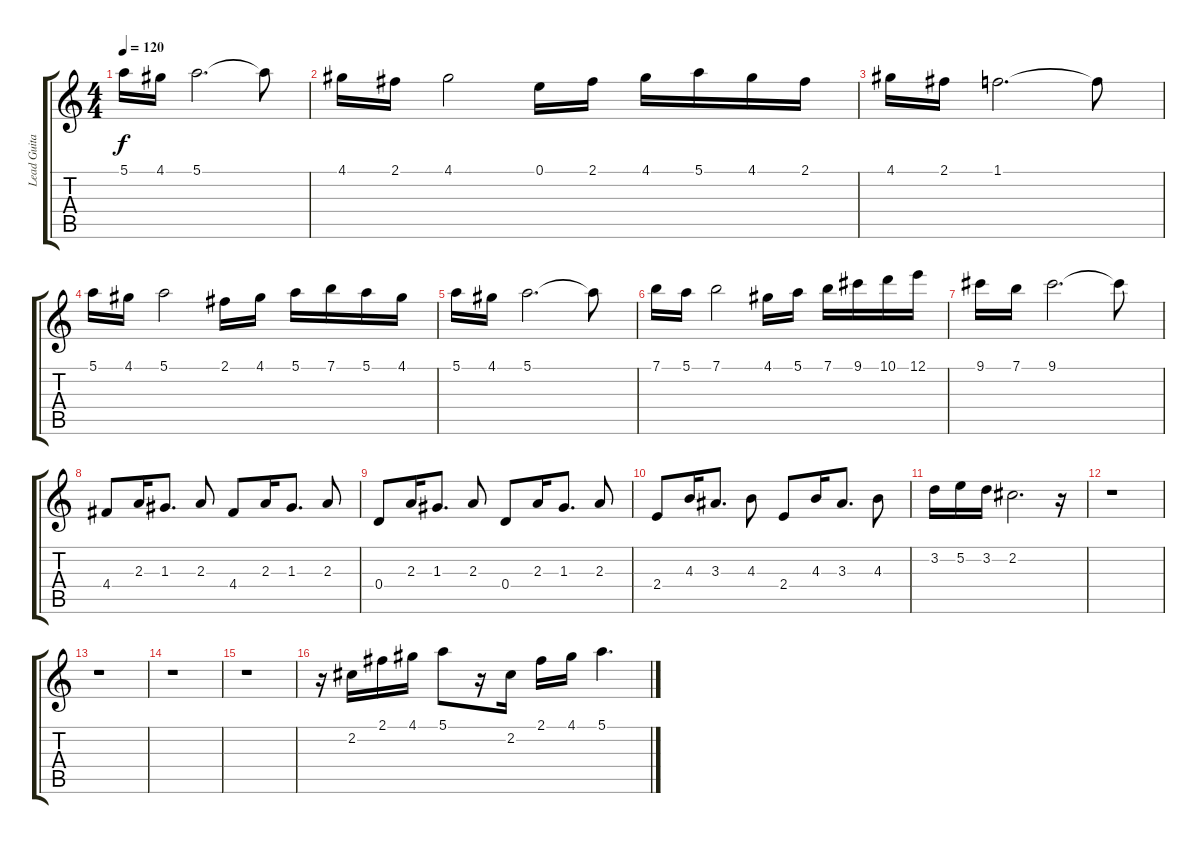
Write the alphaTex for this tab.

\track ("Lead Guitar" "Lead Guita") {instrument overdrivenguitar}
\staff {score tabs}
\tuning (E4 B3 G3 D3 A2 E2) {hide}
\ts (4 4)
\tempo 120
\clef g2
\ks c
5.1.16{dy f} 4.1.16 5.1.2{d} 5.1{t}.8 |
4.1.16 2.1.16 4.1.2 0.1.16 2.1.16 4.1.16 5.1.16 4.1.16 2.1.16 |
4.1.16 2.1.16 1.1.2{d} 1.1{t}.8 |
5.1.16 4.1.16 5.1.2 2.1.16 4.1.16 5.1.16 7.1.16 5.1.16 4.1.16 |
5.1.16 4.1.16 5.1.2{d} 5.1{t}.8 |
7.1.16 5.1.16 7.1.2 4.1.16 5.1.16 7.1.16 9.1.16 10.1.16 12.1.16 |
9.1.16 7.1.16 9.1.2{d} 9.1{t}.8 |
4.4.8 2.3.16 1.3.8{d} 2.3.8 4.4.8 2.3.16 1.3.8{d} 2.3.8 |
0.4.8 2.3.16 1.3.8{d} 2.3.8 0.4.8 2.3.16 1.3.8{d} 2.3.8 |
2.4.8 4.3.16 3.3.8{d} 4.3.8 2.4.8 4.3.16 3.3.8{d} 4.3.8 |
3.2.16 5.2.16 3.2.16 2.2.2{d} r.16 |
r.1 |
r.1 |
r.1 |
r.1 |
r.16 2.2.16 2.1.16 4.1.16 5.1.8 r.16 2.2.16 2.1.16 4.1.16 5.1.4{d}
